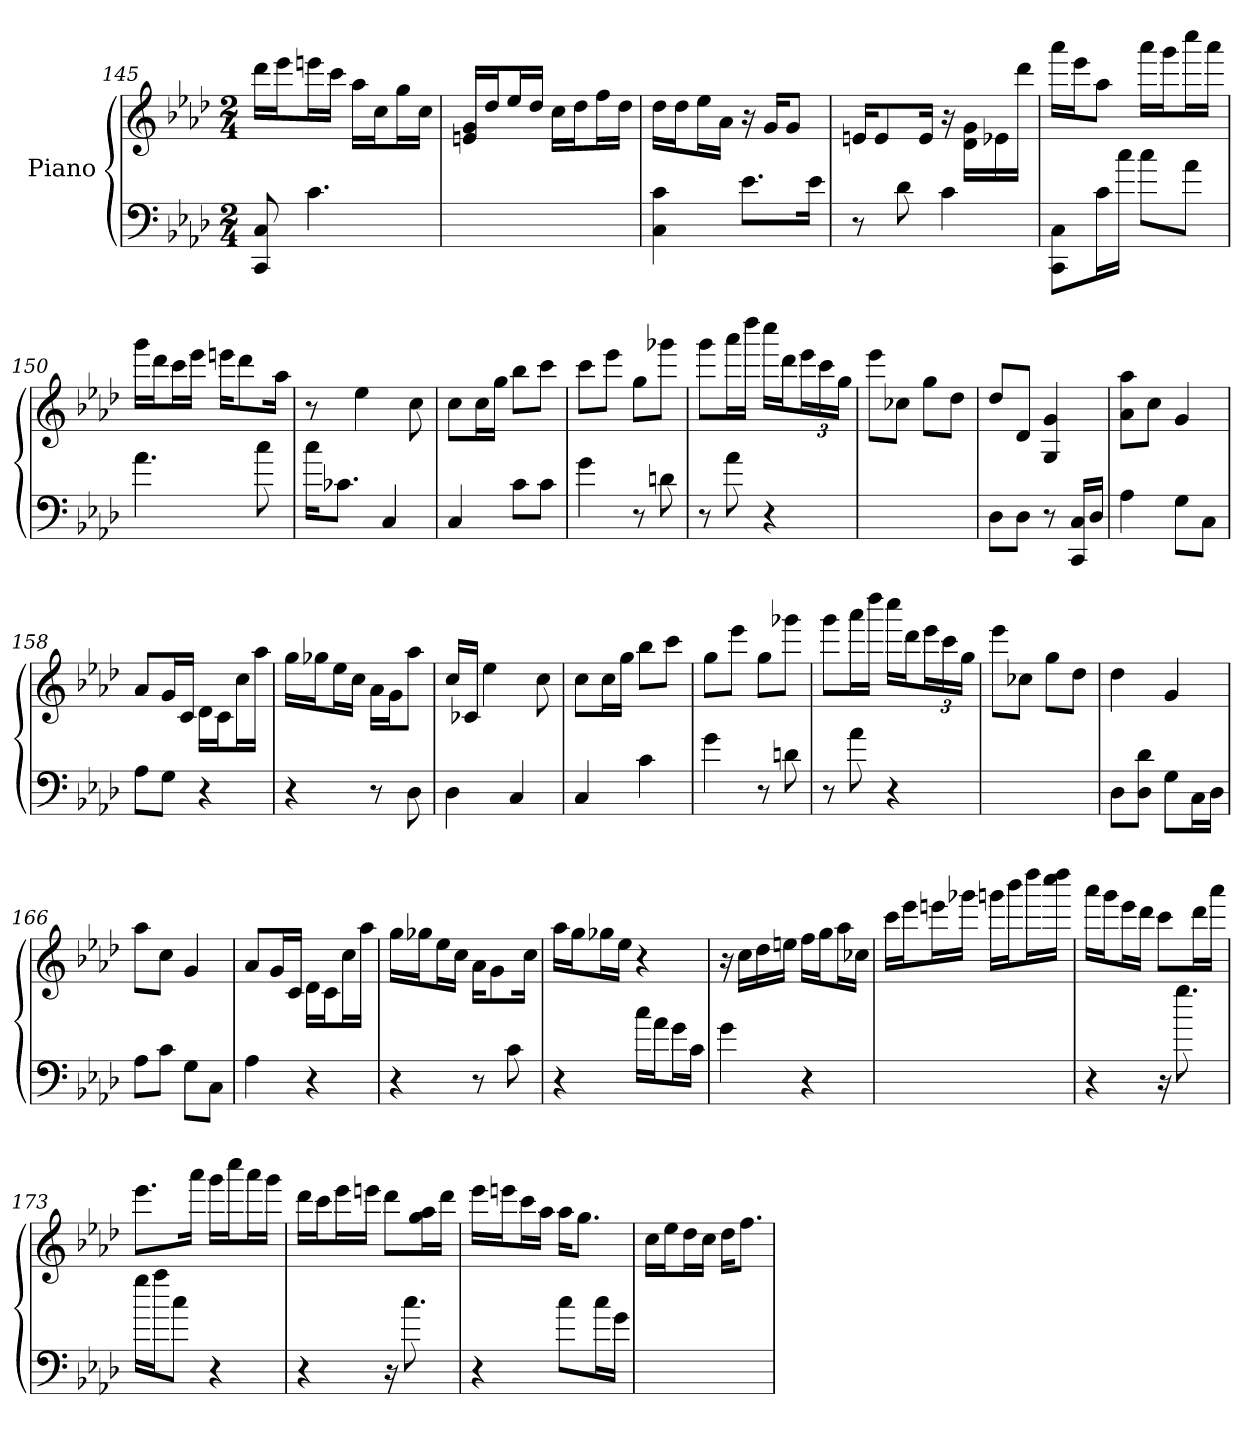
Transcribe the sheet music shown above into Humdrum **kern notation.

**kern	**kern
*part1	*part1
*staff2	*staff1
*I"Piano	*
*clefF4	*clefG2
*k[b-e-a-d-]	*k[b-e-a-d-]
*A-:	*A-:
*M2/4	*M2/4
=145	=145
8CC 8C	16ddd-\LL
.	16eee-\J
4.c	16eee\L
.	16ccc\JJ
.	16aa-\LL
.	16cc\J
.	16gg\L
.	16cc\JJ
=146	=146
2ryy	16e/ 16g/LL
.	16dd-/J
.	16ee-/L
.	16dd-/JJ
.	16cc\LL
.	16dd-\J
.	16ff\L
.	16dd-\JJ
=147	=147
4C 4c	16dd-\LL
.	16dd-\J
.	16ee-\L
.	16a-\JJ
8.e-\L	16r
.	16g/KL
.	8g/J
16e-\Jk	.
=148	=148
8r	16e/KL
.	8e/
8d-	.
.	16e/Jk
4c	16r
.	16d-\ 16g\LL
.	16e-\
.	16ddd-\JJ
=149	=149
8CC\ 8C\L	16aaa-\LL
.	16eee-\J
16c\L	8aa-\J
16cc\JJ	.
8cc\L	16aaa-\LL
.	16ggg\J
8a-\J	16cccc\L
.	16aaa-\JJ
=150	=150
4.a-	16ggg\LL
.	16ddd-\J
.	16ccc\L
.	16eee-\JJ
.	16eee\KL
.	8ddd-\
8cc	.
.	16aa-\Jk
=151	=151
16cc\KL	8r
8.c-X\J	.
.	4ee-
4C	.
.	8cc
=152	=152
4C	8cc\L
.	16cc\L
.	16gg\JJ
8c\L	8bb-\L
8c\J	8ccc\J
=153	=153
4g	8ccc\L
.	8eee-\J
8r	8gg\L
8d	8ggg-X\J
=154	=154
8r	8ggg\L
8a-	16aaa-\L
.	16dddd-\JJ
4r	16cccc\LL
.	16ddd-\J
.	24eee-\L
.	24ccc\
.	24gg\JJ
=155	=155
2ryy	8eee-\L
.	8cc-X\J
.	8gg\L
.	8dd-\J
=156	=156
8D-\L	8dd-/L
8D-\J	8d-/J
8r	4G 4g
16CC/ 16C/LL	.
16D-/JJ	.
=157	=157
4A-	8aa-\ 8a-\L
.	8cc\J
8G\L	4g
8C\J	.
=158	=158
8A-\L	8a-/L
8G\J	16g/L
.	16c/JJ
4r	16d-\LL
.	16c\J
.	16cc\L
.	16aa-\JJ
=159	=159
4r	16gg\LL
.	16gg-X\J
.	16ee-\L
.	16cc\JJ
8r	16a-\LL
.	16g\J
8D-	8aa-\J
=160	=160
4D-	16cc/LL
.	16c-X/JJ
.	4ee-
4C	.
.	8cc
=161	=161
4C	8cc\L
.	16cc\L
.	16gg\JJ
4c	8bb-\L
.	8ccc\J
=162	=162
4g	8gg\L
.	8eee-\J
8r	8gg\L
8d	8ggg-X\J
=163	=163
8r	8ggg\L
8a-	16aaa-\L
.	16dddd-\JJ
4r	16cccc\LL
.	16ddd-\J
.	24eee-\L
.	24ccc\
.	24gg\JJ
=164	=164
2ryy	8eee-\L
.	8cc-X\J
.	8gg\L
.	8dd-\J
=165	=165
8D-\L	4dd-
8D-\ 8d-\J	.
8G\L	4g
16C\L	.
16D-\JJ	.
=166	=166
8A-\L	8aa-\L
8c\J	8cc\J
8G\L	4g
8C\J	.
=167	=167
4A-	8a-/L
.	16g/L
.	16c/JJ
4r	16d-\LL
.	16c\J
.	16cc\L
.	16aa-\JJ
=168	=168
4r	16gg\LL
.	16gg-X\J
.	16ee-\L
.	16cc\JJ
8r	16a-\KL
.	8g\
8c	.
.	16cc\Jk
=169	=169
4r	16aa-\LL
.	16gg\J
.	16gg-X\L
.	16ee-\JJ
16cc\LL	4r
16a-\J	.
16g\L	.
16c\JJ	.
=170	=170
4g	16r
.	16cc\LL
.	16dd-\
.	16ee\JJ
4r	16ff\LL
.	16gg\J
.	16aa-\L
.	16cc-X\JJ
=171	=171
2ryy	16ccc\LL
.	16eee-\J
.	16eee\L
.	16ggg-X\JJ
.	16ggg\LL
.	16bbb-\J
.	16dddd-\L
.	16cccc\ 16dddd-\JJ
=172	=172
4r	16aaa-\LL
.	16ggg\J
.	16eee-\L
.	16ddd-\JJ
16r	8ccc\L
8.gg	.
.	16ddd-\L
.	16aaa-\JJ
=173	=173
16gg\LL	8.eee-\L
16aa-\J	.
8cc\J	.
.	16aaa-\Jk
4r	16ggg\LL
.	16cccc\J
.	16aaa-\L
.	16ggg\JJ
=174	=174
4r	16ddd-\LL
.	16ccc\J
.	16eee-\L
.	16eee\JJ
16r	8ddd-\L
8.cc	.
.	16gg\ 16aa-\L
.	16ddd-\JJ
=175	=175
4r	16eee-\LL
.	16eee\J
.	16ccc\L
.	16aa-\JJ
8cc\L	16aa-\KL
.	8.gg\J
16cc\L	.
16g\JJ	.
=176	=176
2ryy	16cc\LL
.	16ee-\J
.	16dd-\L
.	16cc\JJ
.	16dd-\KL
.	8.ff\J
=	=
*-	*-
